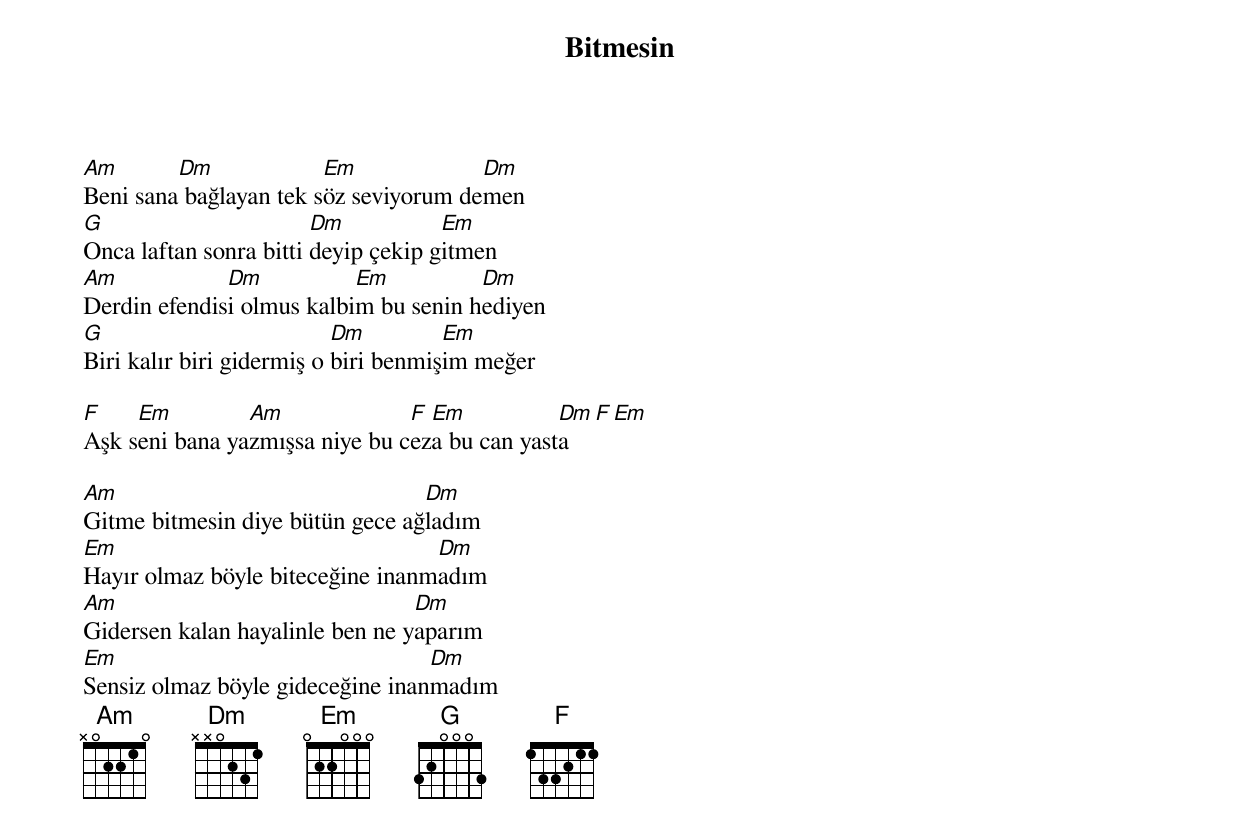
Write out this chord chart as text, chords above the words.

{title: Bitmesin}
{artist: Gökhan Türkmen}

Am       Dm             Em             Dm
Beni sana bağlayan tek söz seviyorum demen
G                       Dm           Em
Onca laftan sonra bitti deyip çekip gitmen
Am            Dm           Em          Dm
Derdin efendisi olmus kalbim bu senin hediyen
G                          Dm         Em
Biri kalır biri gidermiş o biri benmişim meğer

F    Em         Am              F Em           Dm F Em
Aşk seni bana yazmışsa niye bu ceza bu can yasta

Am                               Dm
Gitme bitmesin diye bütün gece ağladım
Em                                Dm
Hayır olmaz böyle biteceğine inanmadım
Am                               Dm
Gidersen kalan hayalinle ben ne yaparım
Em                                Dm
Sensiz olmaz böyle gideceğine inanmadım
